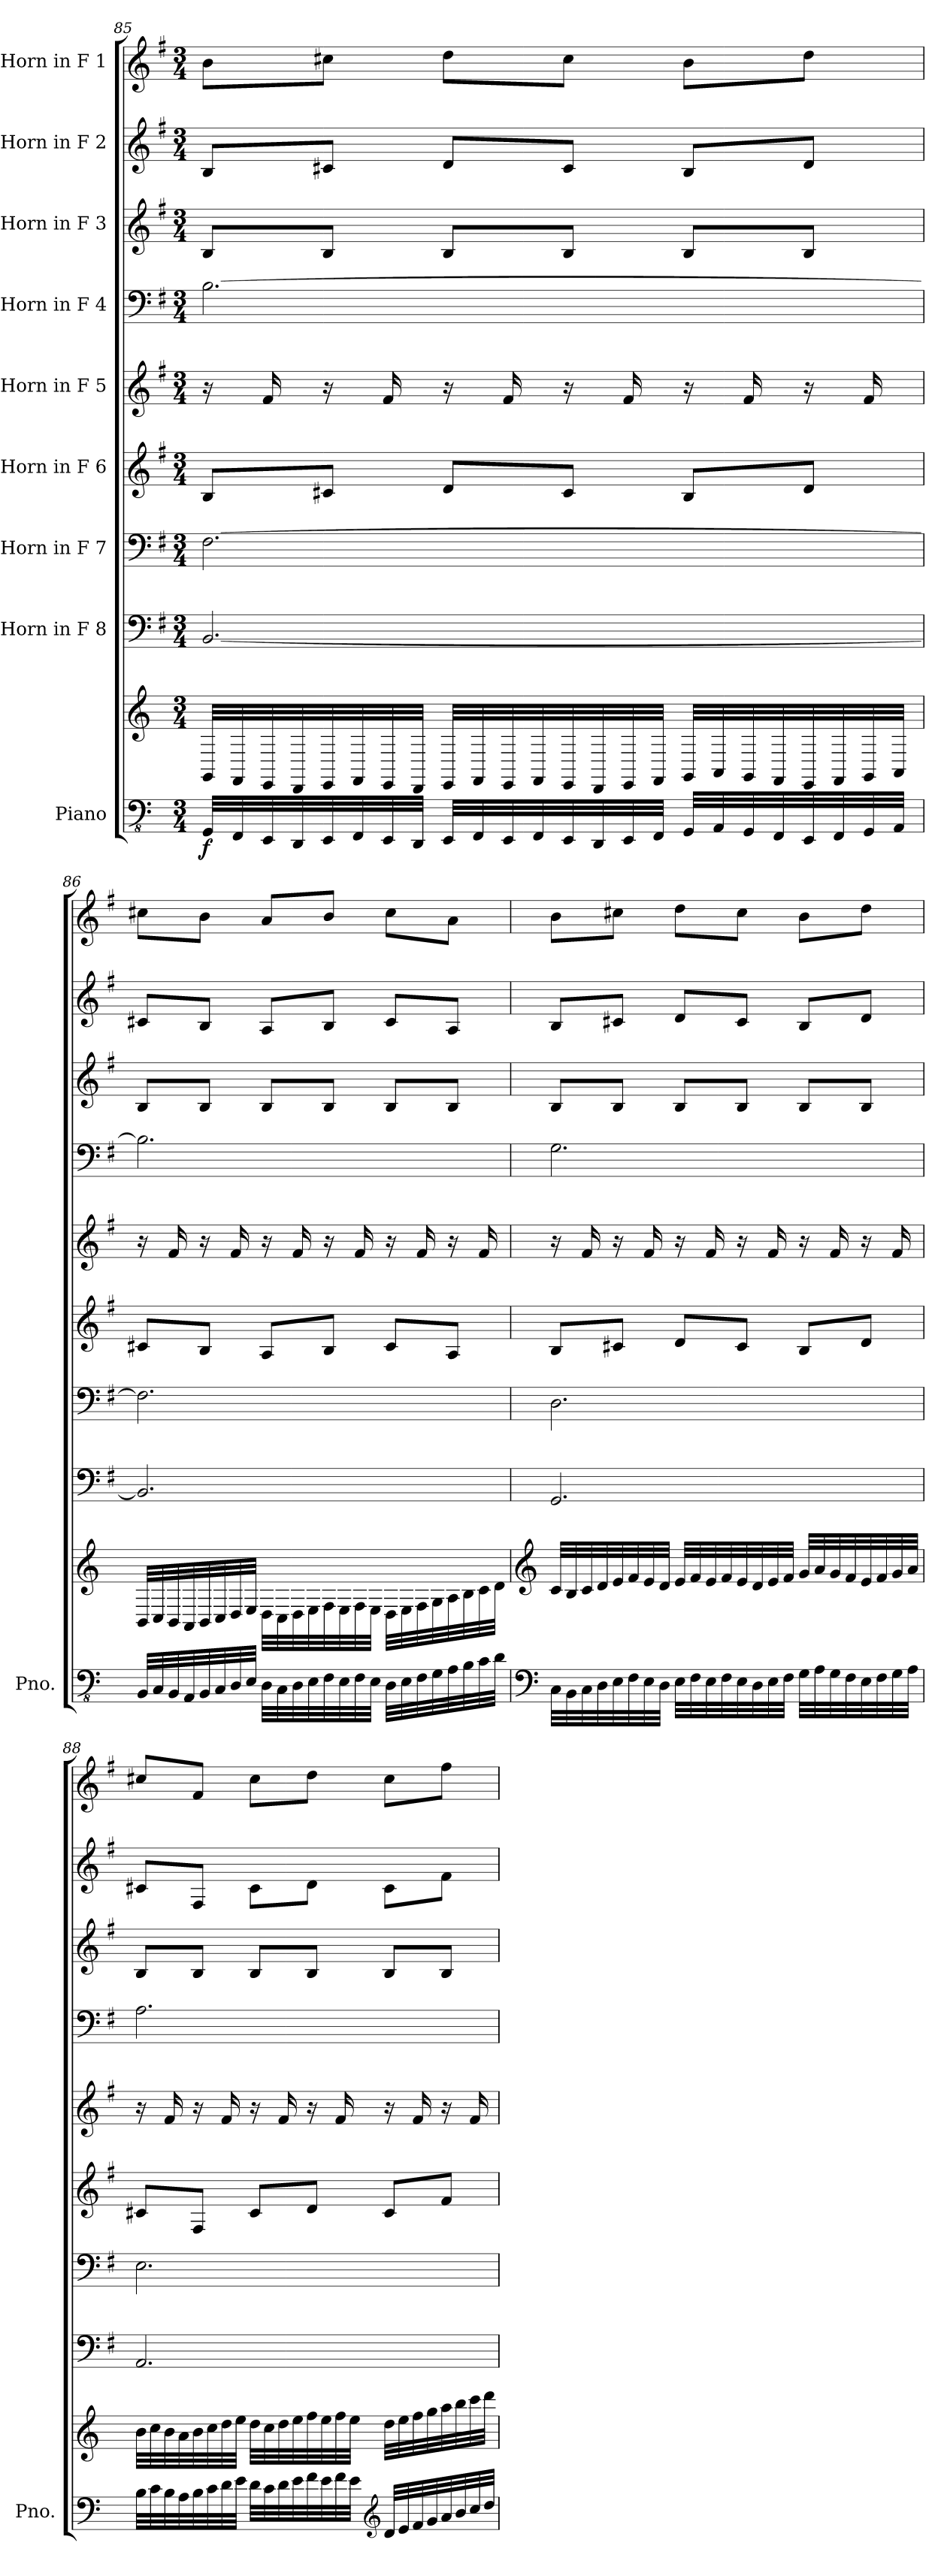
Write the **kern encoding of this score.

**kern	**kern	**dynam	**kern	**kern	**kern	**kern	**kern	**kern	**kern	**kern
*part9	*part9	*part9	*part8	*part7	*part6	*part5	*part4	*part3	*part2	*part1
*staff10	*staff9	*staff9/10	*staff8	*staff7	*staff6	*staff5	*staff4	*staff3	*staff2	*staff1
*I"Piano	*	*	*I"Horn in F 8	*I"Horn in F 7	*I"Horn in F 6	*I"Horn in F 5	*I"Horn in F 4	*I"Horn in F 3	*I"Horn in F 2	*I"Horn in F 1
*I'Pno.	*	*	*	*	*	*	*	*	*	*
!!LO:PB:g=z
*clefFv4	*clefG2	*	*clefF4	*clefF4	*clefG2	*clefG2	*clefF4	*clefG2	*clefG2	*clefG2
*	*	*	*ITrd4c7	*ITrd4c7	*ITrd4c7	*ITrd4c7	*ITrd4c7	*ITrd4c7	*ITrd4c7	*ITrd4c7
*k[]	*k[]	*	*k[]	*k[]	*k[]	*k[]	*k[]	*k[]	*k[]	*k[]
*M3/4	*M3/4	*	*M3/4	*M3/4	*M3/4	*M3/4	*M3/4	*M3/4	*M3/4	*M3/4
=85	=85	=85	=85	=85	=85	=85	=85	=85	=85	=85
!	!	!LO:DY:b=2	!	!	!	!	!	!	!	!
32GGG/LLL	32GG/LLL	f	[2.EE/	[2.BB\	8E/L	16r	[2.E\	8E/L	8E/L	8e\L
32FFF/	32FF/	.	.	.	.	.	.	.	.	.
32EEE/	32EE/	.	.	.	.	16B/	.	.	.	.
32DDD/	32DD/	.	.	.	.	.	.	.	.	.
32EEE/	32EE/	.	.	.	8F#X/J	16r	.	8E/J	8F#X/J	8f#X\J
32FFF/	32FF/	.	.	.	.	.	.	.	.	.
32EEE/	32EE/	.	.	.	.	16B/	.	.	.	.
32DDD/JJJ	32DD/JJJ	.	.	.	.	.	.	.	.	.
32EEE/LLL	32EE/LLL	.	.	.	8G/L	16r	.	8E/L	8G/L	8g\L
32FFF/	32FF/	.	.	.	.	.	.	.	.	.
32EEE/	32EE/	.	.	.	.	16B/	.	.	.	.
32FFF/	32FF/	.	.	.	.	.	.	.	.	.
32EEE/	32EE/	.	.	.	8F#/J	16r	.	8E/J	8F#/J	8f#\J
32DDD/	32DD/	.	.	.	.	.	.	.	.	.
32EEE/	32EE/	.	.	.	.	16B/	.	.	.	.
32FFF/JJJ	32FF/JJJ	.	.	.	.	.	.	.	.	.
32GGG/LLL	32GG/LLL	.	.	.	8E/L	16r	.	8E/L	8E/L	8e\L
32AAA/	32AA/	.	.	.	.	.	.	.	.	.
32GGG/	32GG/	.	.	.	.	16B/	.	.	.	.
32FFF/	32FF/	.	.	.	.	.	.	.	.	.
32EEE/	32EE/	.	.	.	8G/J	16r	.	8E/J	8G/J	8g\J
32FFF/	32FF/	.	.	.	.	.	.	.	.	.
32GGG/	32GG/	.	.	.	.	16B/	.	.	.	.
32AAA/JJJ	32AA/JJJ	.	.	.	.	.	.	.	.	.
=86	=86	=86	=86	=86	=86	=86	=86	=86	=86	=86
32BBB/LLL	32BB/LLL	.	2.EE/]	2.BB\]	8F#X/L	16r	2.E\]	8E/L	8F#X/L	8f#X\L
32CC/	32C/	.	.	.	.	.	.	.	.	.
32BBB/	32BB/	.	.	.	.	16B/	.	.	.	.
32AAA/	32AA/	.	.	.	.	.	.	.	.	.
32BBB/	32BB/	.	.	.	8E/J	16r	.	8E/J	8E/J	8e\J
32CC/	32C/	.	.	.	.	.	.	.	.	.
32DD/	32D/	.	.	.	.	16B/	.	.	.	.
32EE/JJJ	32E/JJJ	.	.	.	.	.	.	.	.	.
32DD\LLL	32D\LLL	.	.	.	8D/L	16r	.	8E/L	8D/L	8d/L
32CC\	32C\	.	.	.	.	.	.	.	.	.
32DD\	32D\	.	.	.	.	16B/	.	.	.	.
32EE\	32E\	.	.	.	.	.	.	.	.	.
32FF\	32F\	.	.	.	8E/J	16r	.	8E/J	8E/J	8e/J
32EE\	32E\	.	.	.	.	.	.	.	.	.
32FF\	32F\	.	.	.	.	16B/	.	.	.	.
32EE\JJJ	32E\JJJ	.	.	.	.	.	.	.	.	.
32DD\LLL	32D\LLL	.	.	.	8F#/L	16r	.	8E/L	8F#/L	8f#\L
32EE\	32E\	.	.	.	.	.	.	.	.	.
32FF\	32F\	.	.	.	.	16B/	.	.	.	.
32GG\	32G\	.	.	.	.	.	.	.	.	.
32AA\	32A\	.	.	.	8D/J	16r	.	8E/J	8D/J	8d\J
32BB\	32B\	.	.	.	.	.	.	.	.	.
32C\	32c\	.	.	.	.	16B/	.	.	.	.
32D\JJJ	32d\JJJ	.	.	.	.	.	.	.	.	.
=87	=87	=87	=87	=87	=87	=87	=87	=87	=87	=87
*clefF4	*clefG2	*	*	*	*	*	*	*	*	*
32C\LLL	32c/LLL	.	2.CC/	2.GG\	8E/L	16r	2.C\	8E/L	8E/L	8e\L
32BB\	32B/	.	.	.	.	.	.	.	.	.
32C\	32c/	.	.	.	.	16B/	.	.	.	.
32D\	32d/	.	.	.	.	.	.	.	.	.
32E\	32e/	.	.	.	8F#X/J	16r	.	8E/J	8F#X/J	8f#X\J
32F\	32f/	.	.	.	.	.	.	.	.	.
32E\	32e/	.	.	.	.	16B/	.	.	.	.
32D\JJJ	32d/JJJ	.	.	.	.	.	.	.	.	.
32E\LLL	32e/LLL	.	.	.	8G/L	16r	.	8E/L	8G/L	8g\L
32F\	32f/	.	.	.	.	.	.	.	.	.
32E\	32e/	.	.	.	.	16B/	.	.	.	.
32F\	32f/	.	.	.	.	.	.	.	.	.
32E\	32e/	.	.	.	8F#/J	16r	.	8E/J	8F#/J	8f#\J
32D\	32d/	.	.	.	.	.	.	.	.	.
32E\	32e/	.	.	.	.	16B/	.	.	.	.
32F\JJJ	32f/JJJ	.	.	.	.	.	.	.	.	.
32G\LLL	32g/LLL	.	.	.	8E/L	16r	.	8E/L	8E/L	8e\L
32A\	32a/	.	.	.	.	.	.	.	.	.
32G\	32g/	.	.	.	.	16B/	.	.	.	.
32F\	32f/	.	.	.	.	.	.	.	.	.
32E\	32e/	.	.	.	8G/J	16r	.	8E/J	8G/J	8g\J
32F\	32f/	.	.	.	.	.	.	.	.	.
32G\	32g/	.	.	.	.	16B/	.	.	.	.
32A\JJJ	32a/JJJ	.	.	.	.	.	.	.	.	.
!!LO:LB:g=z
=88	=88	=88	=88	=88	=88	=88	=88	=88	=88	=88
32B\LLL	32b\LLL	.	2.DD/	2.AA\	8F#X/L	16r	2.D\	8E/L	8F#X/L	8f#X/L
32c\	32cc\	.	.	.	.	.	.	.	.	.
32B\	32b\	.	.	.	.	16B/	.	.	.	.
32A\	32a\	.	.	.	.	.	.	.	.	.
32B\	32b\	.	.	.	8BB/J	16r	.	8E/J	8BB/J	8B/J
32c\	32cc\	.	.	.	.	.	.	.	.	.
32d\	32dd\	.	.	.	.	16B/	.	.	.	.
32e\JJJ	32ee\JJJ	.	.	.	.	.	.	.	.	.
32d\LLL	32dd\LLL	.	.	.	8F#/L	16r	.	8E/L	8F#\L	8f#\L
32c\	32cc\	.	.	.	.	.	.	.	.	.
32d\	32dd\	.	.	.	.	16B/	.	.	.	.
32e\	32ee\	.	.	.	.	.	.	.	.	.
32f\	32ff\	.	.	.	8G/J	16r	.	8E/J	8G\J	8g\J
32e\	32ee\	.	.	.	.	.	.	.	.	.
32f\	32ff\	.	.	.	.	16B/	.	.	.	.
32e\JJJ	32ee\JJJ	.	.	.	.	.	.	.	.	.
*clefG2	*	*	*	*	*	*	*	*	*	*
32d/LLL	32dd\LLL	.	.	.	8F#/L	16r	.	8E/L	8F#\L	8f#\L
32e/	32ee\	.	.	.	.	.	.	.	.	.
32f/	32ff\	.	.	.	.	16B/	.	.	.	.
32g/	32gg\	.	.	.	.	.	.	.	.	.
32a/	32aa\	.	.	.	8B/J	16r	.	8E/J	8B\J	8b\J
32b/	32bb\	.	.	.	.	.	.	.	.	.
32cc/	32ccc\	.	.	.	.	16B/	.	.	.	.
32dd/JJJ	32ddd\JJJ	.	.	.	.	.	.	.	.	.
=	=	=	=	=	=	=	=	=	=	=
*-	*-	*-	*-	*-	*-	*-	*-	*-	*-	*-
